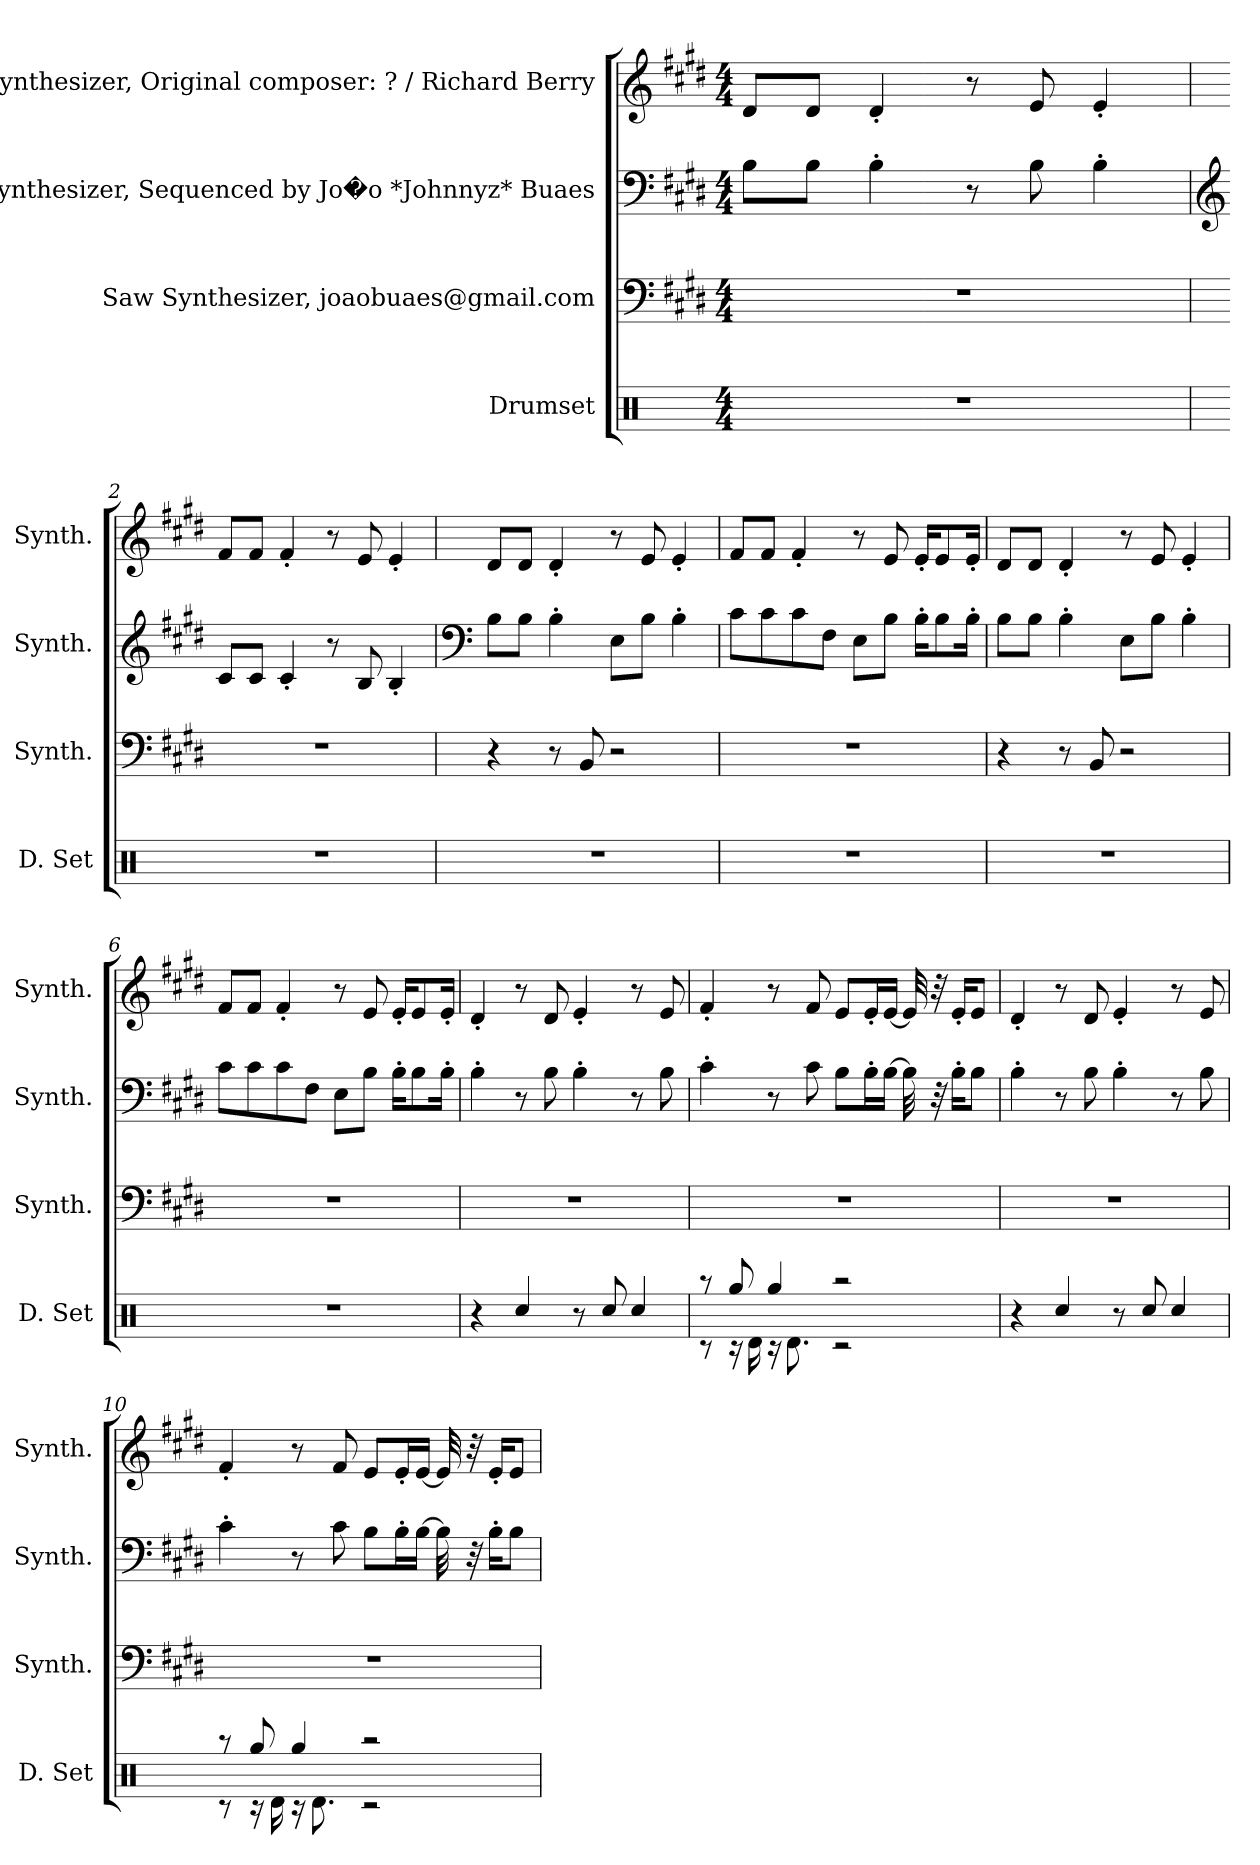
**kern	**kern	**kern	**kern
*part4	*part3	*part2	*part1
*staff4	*staff3	*staff2	*staff1
*I"Drumset	*I"Saw Synthesizer, joaobuaes@gmail.com	*I"Square Synthesizer, Sequenced by Jo�o *Johnnyz* Buaes	*I"Square Synthesizer, Original composer: ? / Richard Berry
*I'D. Set	*I'Synth.	*I'Synth.	*I'Synth.
*clefX	*clefF4	*clefF4	*clefG2
*k[]	*k[f#c#g#d#]	*k[f#c#g#d#]	*k[f#c#g#d#]
*M4/4	*M4/4	*M4/4	*M4/4
*MM110	*MM110	*MM110	*MM110
=1	=1	=1	=1
1r	1r	8B\L	8d#/L
.	.	8B\J	8d#/J
.	.	4B'\	4d#'/
.	.	8r	8r
.	.	8B\	8e/
.	.	4B'\	4e'/
=2	=2	=2	=2
*	*	*clefG2	*
1r	1r	8c#/L	8f#/L
.	.	8c#/J	8f#/J
.	.	4c#'/	4f#'/
.	.	8r	8r
.	.	8B/	8e/
.	.	4B'/	4e'/
!!LO:LB:g=z
=3	=3	=3	=3
*	*	*clefF4	*
1r	4r	8B\L	8d#/L
.	.	8B\J	8d#/J
.	8r	4B'\	4d#'/
.	8BB/	.	.
.	2r	8E\L	8r
.	.	8B\J	8e/
.	.	4B'\	4e'/
=4	=4	=4	=4
1r	1r	8c#\L	8f#/L
.	.	8c#\	8f#/J
.	.	8c#\	4f#'/
.	.	8F#\J	.
.	.	8E\L	8r
.	.	8B\J	8e/
.	.	16B'\KL	16e'/KL
.	.	8B\	8e/
.	.	16B'\Jk	16e'/Jk
=5	=5	=5	=5
1r	4r	8B\L	8d#/L
.	.	8B\J	8d#/J
.	8r	4B'\	4d#'/
.	8BB/	.	.
.	2r	8E\L	8r
.	.	8B\J	8e/
.	.	4B'\	4e'/
=6	=6	=6	=6
1r	1r	8c#\L	8f#/L
.	.	8c#\	8f#/J
.	.	8c#\	4f#'/
.	.	8F#\J	.
.	.	8E\L	8r
.	.	8B\J	8e/
.	.	16B'\KL	16e'/KL
.	.	8B\	8e/
.	.	16B'\Jk	16e'/Jk
!!LO:LB:g=z
=7	=7	=7	=7
4r	1r	4B'\	4d#'/
4Rcc/	.	8r	8r
.	.	8B\	8d#/
8r	.	4B'\	4e'/
8Rcc/	.	.	.
4Rcc/	.	8r	8r
.	.	8B\	8e/
=8	=8	=8	=8
*^	*	*	*
8r	8r	1r	4c#'\	4f#'/
8Rgg/	16r	.	.	.
.	16Rd\	.	.	.
4Rgg/	16r	.	8r	8r
.	8.Rd\	.	.	.
.	.	.	8c#\	8f#/
2r	2r	.	8B\L	8e/L
.	.	.	16B'\L	16e'/L
.	.	.	[16B\JJ	[16e/JJ
.	.	.	32B\]	32e/]
.	.	.	32r	32r
.	.	.	16B'\KL	16e'/KL
.	.	.	8B\J	8e/J
*v	*v	*	*	*
=9	=9	=9	=9
4r	1r	4B'\	4d#'/
4Rcc/	.	8r	8r
.	.	8B\	8d#/
8r	.	4B'\	4e'/
8Rcc/	.	.	.
4Rcc/	.	8r	8r
.	.	8B\	8e/
!!LO:PB:g=z
=10	=10	=10	=10
*^	*	*	*
8r	8r	1r	4c#'\	4f#'/
8Rgg/	16r	.	.	.
.	16Rd\	.	.	.
4Rgg/	16r	.	8r	8r
.	8.Rd\	.	.	.
.	.	.	8c#\	8f#/
2r	2r	.	8B\L	8e/L
.	.	.	16B'\L	16e'/L
.	.	.	[16B\JJ	[16e/JJ
.	.	.	32B\]	32e/]
.	.	.	32r	32r
.	.	.	16B'\KL	16e'/KL
.	.	.	8B\J	8e/J
*v	*v	*	*	*
=	=	=	=
*-	*-	*-	*-
